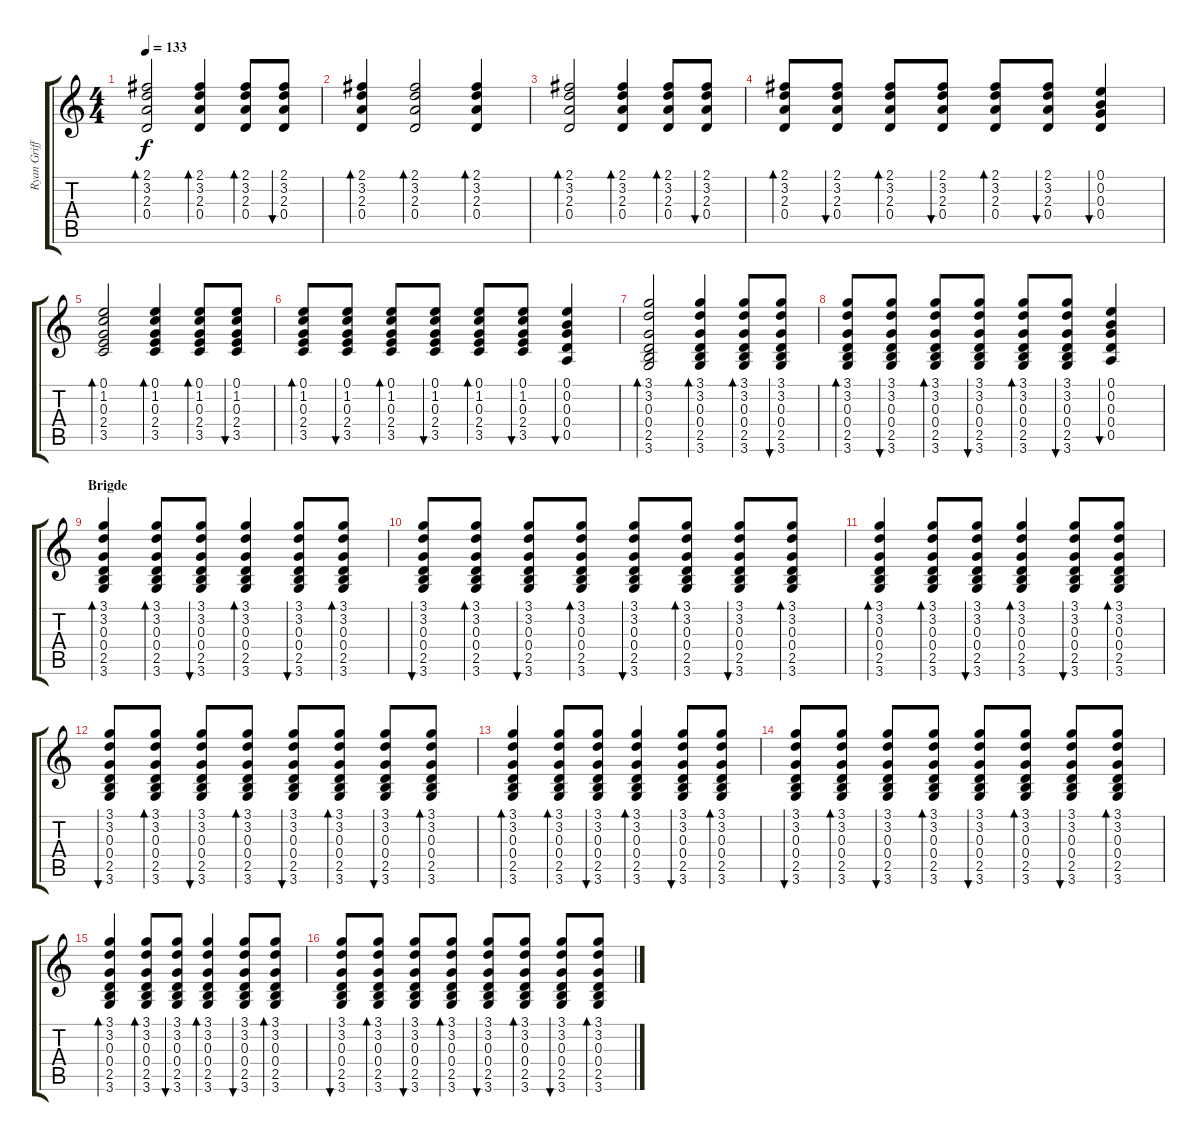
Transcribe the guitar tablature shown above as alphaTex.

\track ("Ryan Griffits" "Ryan Griff") {instrument acousticguitarsteel}
\staff {score tabs}
\tuning (E4 B3 G3 D3 A2 E2) {hide}
\ts (4 4)
\tempo 133
\clef g2
\ks c
(2.1 3.2 2.3 0.4).2{bd 60 dy f} (2.1 3.2 2.3 0.4).4{bd 60} (2.1 3.2 2.3 0.4).8{bd 60} (2.1 3.2 2.3 0.4).8{bu 60} |
(2.1 3.2 2.3 0.4).4{bd 60} (2.1 3.2 2.3 0.4).2{bd 60} (2.1 3.2 2.3 0.4).4{bd 60} |
(2.1 3.2 2.3 0.4).2{bd 60} (2.1 3.2 2.3 0.4).4{bd 60} (2.1 3.2 2.3 0.4).8{bd 30} (2.1 3.2 2.3 0.4).8{bu 30} |
(2.1 3.2 2.3 0.4).8{bd 30} (2.1 3.2 2.3 0.4).8{bu 30} (2.1 3.2 2.3 0.4).8{bd 30} (2.1 3.2 2.3 0.4).8{bu 30} (2.1 3.2 2.3 0.4).8{bd 30} (2.1 3.2 2.3 0.4).8{bu 30} (0.1 0.2 0.3 0.4).4{bu 30} |
(0.1 1.2 0.3 2.4 3.5).2{bd 60} (0.1 1.2 0.3 2.4 3.5).4{bd 60} (0.1 1.2 0.3 2.4 3.5).8{bd 30} (0.1 1.2 0.3 2.4 3.5).8{bu 30} |
(0.1 1.2 0.3 2.4 3.5).8{bd 30} (0.1 1.2 0.3 2.4 3.5).8{bu 30} (0.1 1.2 0.3 2.4 3.5).8{bd 30} (0.1 1.2 0.3 2.4 3.5).8{bu 30} (0.1 1.2 0.3 2.4 3.5).8{bd 30} (0.1 1.2 0.3 2.4 3.5).8{bu 30} (0.1 0.2 0.3 0.4 0.5).4{bu 30} |
(3.1 3.2 0.3 0.4 2.5 3.6).2{bd 60} (3.1 3.2 0.3 0.4 2.5 3.6).4{bd 60} (3.1 3.2 0.3 0.4 2.5 3.6).8{bd 30} (3.1 3.2 0.3 0.4 2.5 3.6).8{bu 30} |
(3.1 3.2 0.3 0.4 2.5 3.6).8{bd 30} (3.1 3.2 0.3 0.4 2.5 3.6).8{bu 30} (3.1 3.2 0.3 0.4 2.5 3.6).8{bd 30} (3.1 3.2 0.3 0.4 2.5 3.6).8{bu 30} (3.1 3.2 0.3 0.4 2.5 3.6).8{bd 30} (3.1 3.2 0.3 0.4 2.5 3.6).8{bu 30} (0.1 0.2 0.3 0.4 0.5).4{bu 30} |
\section ("" "Brigde")
(3.1 3.2 0.3 0.4 2.5 3.6).4{bd 60 volume 7} (3.1 3.2 0.3 0.4 2.5 3.6).8{bd 60} (3.1 3.2 0.3 0.4 2.5 3.6).8{bu 60} (3.1 3.2 0.3 0.4 2.5 3.6).4{bd 60} (3.1 3.2 0.3 0.4 2.5 3.6).8{bu 60} (3.1 3.2 0.3 0.4 2.5 3.6).8{bd 60} |
(3.1 3.2 0.3 0.4 2.5 3.6).8{bu 30} (3.1 3.2 0.3 0.4 2.5 3.6).8{bd 30} (3.1 3.2 0.3 0.4 2.5 3.6).8{bu 30} (3.1 3.2 0.3 0.4 2.5 3.6).8{bd 30} (3.1 3.2 0.3 0.4 2.5 3.6).8{bu 30} (3.1 3.2 0.3 0.4 2.5 3.6).8{bd 30} (3.1 3.2 0.3 0.4 2.5 3.6).8{bu 30} (3.1 3.2 0.3 0.4 2.5 3.6).8{bd 30} |
(3.1 3.2 0.3 0.4 2.5 3.6).4{bd 60} (3.1 3.2 0.3 0.4 2.5 3.6).8{bd 60} (3.1 3.2 0.3 0.4 2.5 3.6).8{bu 60} (3.1 3.2 0.3 0.4 2.5 3.6).4{bd 60} (3.1 3.2 0.3 0.4 2.5 3.6).8{bu 60} (3.1 3.2 0.3 0.4 2.5 3.6).8{bd 60} |
(3.1 3.2 0.3 0.4 2.5 3.6).8{bu 30} (3.1 3.2 0.3 0.4 2.5 3.6).8{bd 30} (3.1 3.2 0.3 0.4 2.5 3.6).8{bu 30} (3.1 3.2 0.3 0.4 2.5 3.6).8{bd 30} (3.1 3.2 0.3 0.4 2.5 3.6).8{bu 30} (3.1 3.2 0.3 0.4 2.5 3.6).8{bd 30} (3.1 3.2 0.3 0.4 2.5 3.6).8{bu 30} (3.1 3.2 0.3 0.4 2.5 3.6).8{bd 30} |
(3.1 3.2 0.3 0.4 2.5 3.6).4{bd 60} (3.1 3.2 0.3 0.4 2.5 3.6).8{bd 60} (3.1 3.2 0.3 0.4 2.5 3.6).8{bu 60} (3.1 3.2 0.3 0.4 2.5 3.6).4{bd 60} (3.1 3.2 0.3 0.4 2.5 3.6).8{bu 60} (3.1 3.2 0.3 0.4 2.5 3.6).8{bd 60} |
(3.1 3.2 0.3 0.4 2.5 3.6).8{bu 30} (3.1 3.2 0.3 0.4 2.5 3.6).8{bd 30} (3.1 3.2 0.3 0.4 2.5 3.6).8{bu 30} (3.1 3.2 0.3 0.4 2.5 3.6).8{bd 30} (3.1 3.2 0.3 0.4 2.5 3.6).8{bu 30} (3.1 3.2 0.3 0.4 2.5 3.6).8{bd 30} (3.1 3.2 0.3 0.4 2.5 3.6).8{bu 30} (3.1 3.2 0.3 0.4 2.5 3.6).8{bd 30} |
(3.1 3.2 0.3 0.4 2.5 3.6).4{bd 60} (3.1 3.2 0.3 0.4 2.5 3.6).8{bd 60} (3.1 3.2 0.3 0.4 2.5 3.6).8{bu 60} (3.1 3.2 0.3 0.4 2.5 3.6).4{bd 60} (3.1 3.2 0.3 0.4 2.5 3.6).8{bu 60} (3.1 3.2 0.3 0.4 2.5 3.6).8{bd 60} |
(3.1 3.2 0.3 0.4 2.5 3.6).8{bu 30} (3.1 3.2 0.3 0.4 2.5 3.6).8{bd 30} (3.1 3.2 0.3 0.4 2.5 3.6).8{bu 30} (3.1 3.2 0.3 0.4 2.5 3.6).8{bd 30} (3.1 3.2 0.3 0.4 2.5 3.6).8{bu 30} (3.1 3.2 0.3 0.4 2.5 3.6).8{bd 30} (3.1 3.2 0.3 0.4 2.5 3.6).8{bu 30} (3.1 3.2 0.3 0.4 2.5 3.6).8{bd 30}
